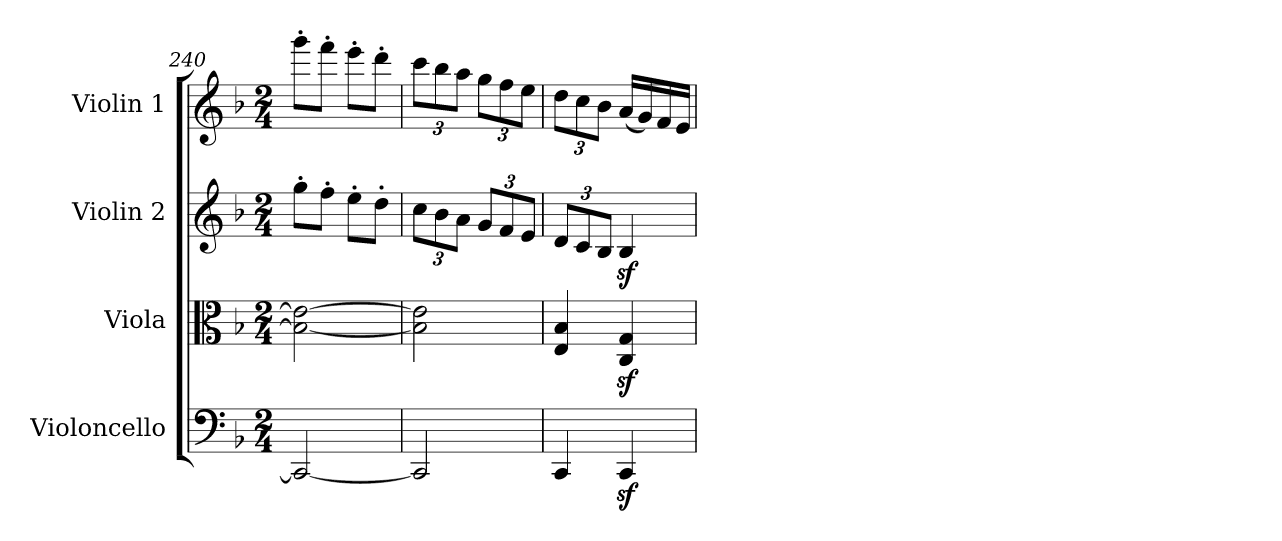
**kern	**kern	**kern	**kern
*part4	*part3	*part2	*part1
*staff4	*staff3	*staff2	*staff1
*I"Violoncello	*I"Viola	*I"Violin 2	*I"Violin 1
*I'Vc	*I'Vla	*I'Vln	*I'Vln
*clefF4	*clefC3	*clefG2	*clefG2
*k[b-]	*k[b-]	*k[b-]	*k[b-]
*M2/4	*M2/4	*M2/4	*M2/4
=240	=240	=240	=240
2CC/_	2B-\_ 2e\_	8gg'\L	8ggg'\L
.	.	8ff'\J	8fff'\J
.	.	8ee'\L	8eee'\L
.	.	8dd'\J	8ddd'\J
=241	=241	=241	=241
*	*	*Xbrackettup	*Xbrackettup
2CC/]	2B-\] 2e\]	12cc\L	12ccc\L
.	.	12b-\	12bb-\
.	.	12a\J	12aa\J
.	.	12g/L	12gg\L
.	.	12f/	12ff\
.	.	12e/J	12ee\J
=242	=242	=242	=242
4CC/	4E/ 4B-/	12d/L	12dd\L
.	.	12c/	12cc\
.	.	12B-/J	12b-\J
4CCz</	4C/z< 4G/z<	4B-z</	(16a/LL
.	.	.	16g/)
.	.	.	16f/
.	.	.	16e/JJ
=	=	=	=
*-	*-	*-	*-
